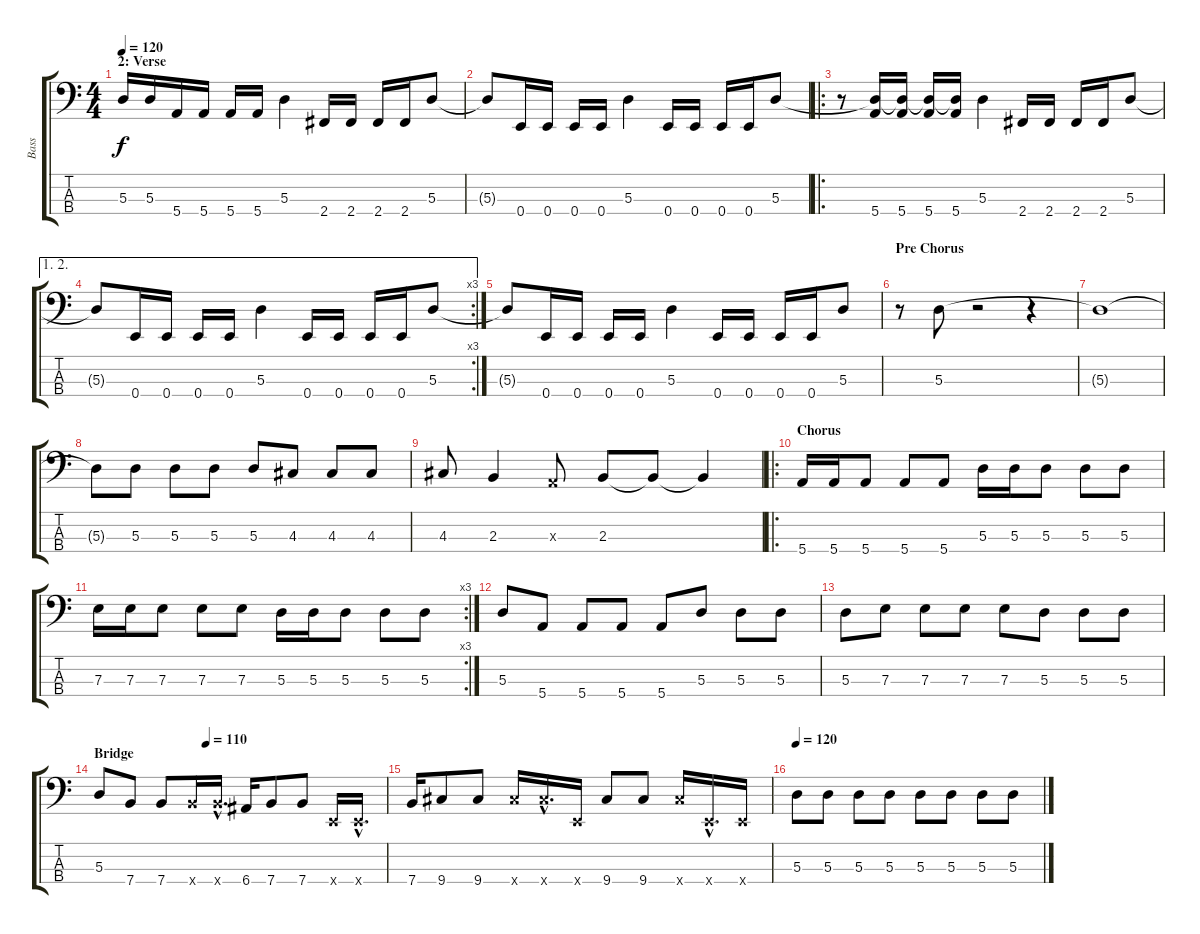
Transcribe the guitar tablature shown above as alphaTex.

\track ("Bass" "Bass") {instrument electricbasspick}
\staff {score tabs}
\tuning (G2 D2 A1 E1) {hide}
\ts (4 4)
\section ("" "2: Verse")
\tempo 120
\clef f4
\ks c
5.3.16{dy f} 5.3.16 5.4.16 5.4.16 5.4.16 5.4.16 5.3.4 2.4.16 2.4.16 2.4.16 2.4.16 5.3.8 |
5.3{t}.8 0.4.16 0.4.16 0.4.16 0.4.16 5.3.4 0.4.16 0.4.16 0.4.16 0.4.16 5.3.8 |
\ro
r.8 (5.3{t} 5.4).16 (5.3{t} 5.4).16 (5.3{t} 5.4).16 (5.3{t} 5.4).16 5.3.4 2.4.16 2.4.16 2.4.16 2.4.16 5.3.8 |
\ae (1 2)
\rc 3
5.3{t}.8 0.4.16 0.4.16 0.4.16 0.4.16 5.3.4 0.4.16 0.4.16 0.4.16 0.4.16 5.3.8 |
5.3{t}.8 0.4.16 0.4.16 0.4.16 0.4.16 5.3.4 0.4.16 0.4.16 0.4.16 0.4.16 5.3.8 |
\section ("" "Pre Chorus")
r.8 5.3.8 r.2 r.4 |
5.3{t}.1 |
5.3{t}.8 5.3.8 5.3.8 5.3.8 5.3.8 4.3.8 4.3.8 4.3.8 |
4.3.8 2.3.4 0.3{x}.8 2.3.8 2.3{t}.8 2.3{t}.4 |
\ro
\section ("" "Chorus")
5.4.16 5.4.16 5.4.8 5.4.8 5.4.8 5.3.16 5.3.16 5.3.8 5.3.8 5.3.8 |
\rc 3
7.3.16 7.3.16 7.3.8 7.3.8 7.3.8 5.3.16 5.3.16 5.3.8 5.3.8 5.3.8 |
5.3.8 5.4.8 5.4.8 5.4.8 5.4.8 5.3.8 5.3.8 5.3.8 |
5.3.8 7.3.8 7.3.8 7.3.8 7.3.8 5.3.8 5.3.8 5.3.8 |
\section ("" "Bridge")
\tempo (110 0.375)
5.3.8 7.4.8 7.4.8 7.4{x}.16 7.4{hac x}.16{d} 6.4.16 7.4.8 7.4.8 0.4{x}.16 0.4{hac x}.16{d} |
7.4.16 9.4.8 9.4.8 9.4{x}.16 9.4{hac x}.16{d} 0.4{x}.16 9.4.8 9.4.8 9.4{x}.16 0.4{hac x}.16{d} 0.4{x}.16 |
\tempo 120
5.3.8 5.3.8 5.3.8 5.3.8 5.3.8 5.3.8 5.3.8 5.3.8
